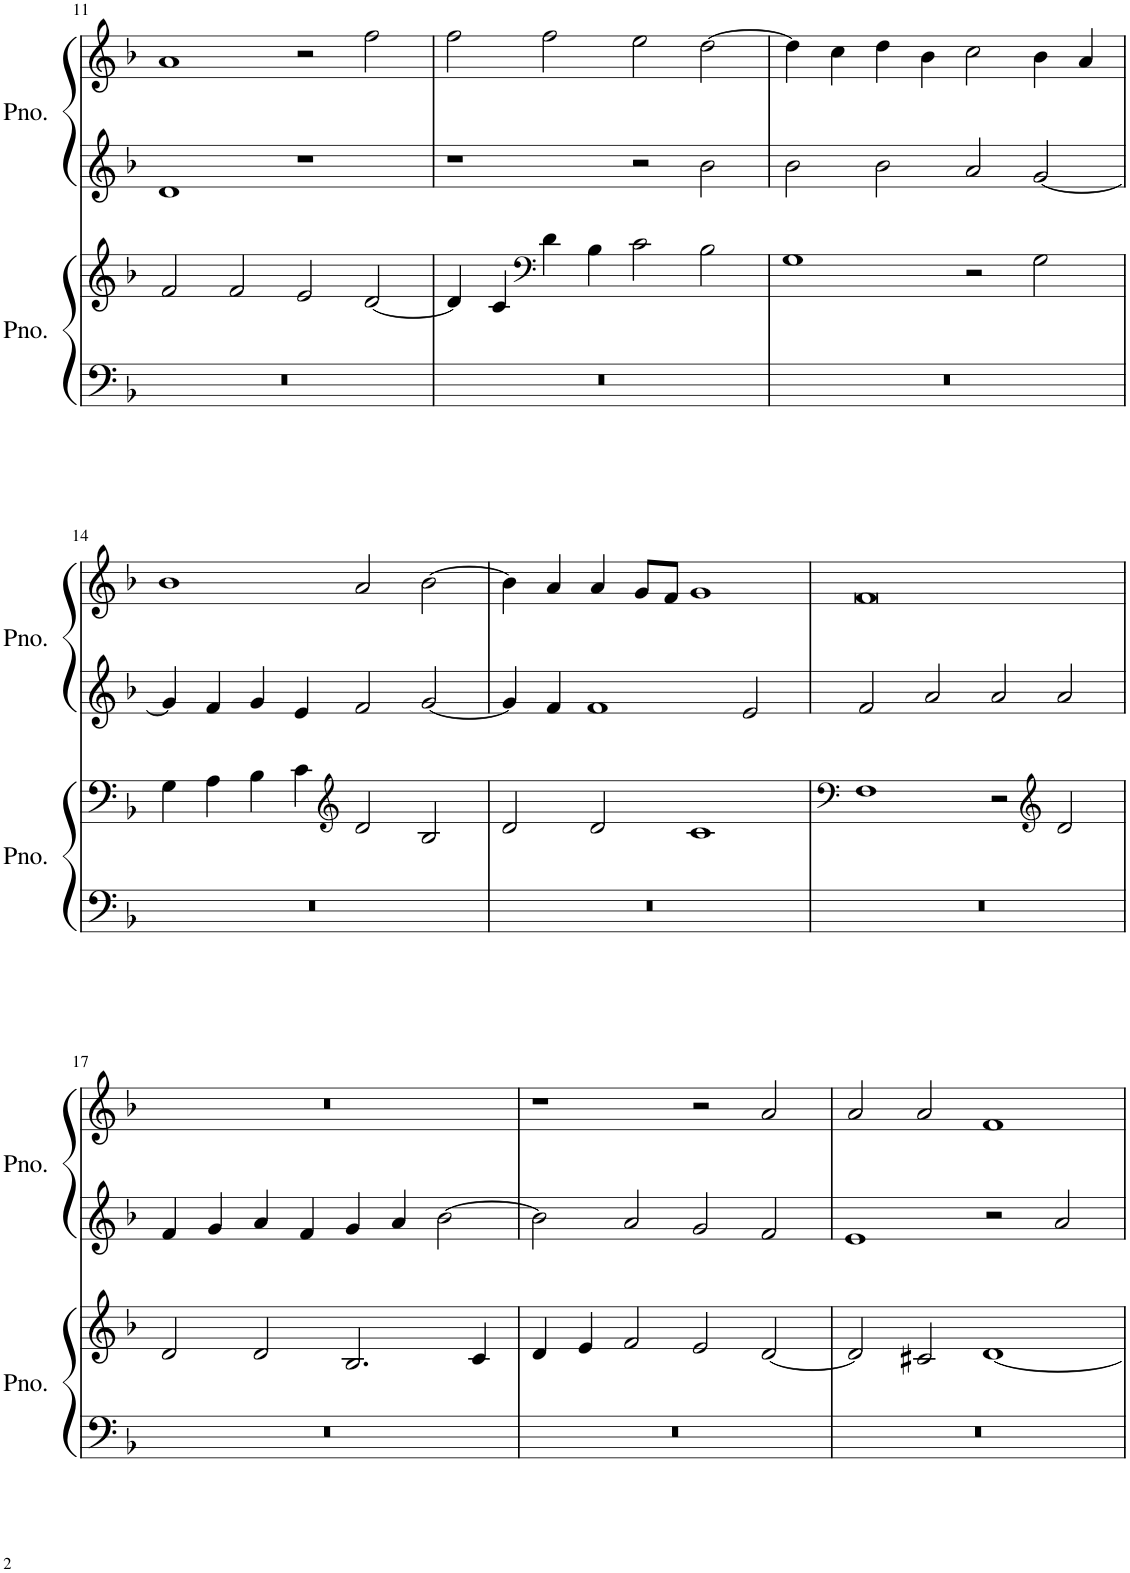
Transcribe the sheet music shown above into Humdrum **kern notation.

**kern	**kern	**kern	**kern
*part2	*part2	*part1	*part1
*staff4	*staff3	*staff2	*staff1
*I"Piano, Voice 2	*	*I"Piano, Voice 0	*
*I'Pno.	*	*I'Pno.	*
!!LO:PB:g=z
*clefF4	*clefG2	*clefG2	*clefG2
*k[b-]	*k[b-]	*k[b-]	*k[b-]
*M4/2	*M4/2	*M4/2	*M4/2
=11	=11	=11	=11
0r	2f/	1d	1a
.	2f/	.	.
.	2e/	1r	2r
.	[2d/	.	2ff\
=12	=12	=12	=12
0r	4d/]	1r	2ff\
.	4c/	.	.
*	*clefF4	*	*
.	4d\	.	2ff\
.	4B-\	.	.
.	2c\	2r	2ee\
.	2B-\	2b-\	[2dd\
=13	=13	=13	=13
0r	1G	2b-\	4dd\]
.	.	.	4cc\
.	.	2b-\	4dd\
.	.	.	4b-\
.	2r	2a/	2cc\
.	2G\	[2g/	4b-\
.	.	.	4a/
!!LO:LB:g=z
=14	=14	=14	=14
0r	4G\	4g/]	1b-
.	4A\	4f/	.
.	4B-\	4g/	.
.	4c\	4e/	.
*	*clefG2	*	*
.	2d/	2f/	2a/
.	2B-/	[2g/	[2b-\
=15	=15	=15	=15
0r	2d/	4g/]	4b-\]
.	.	4f/	4a/
.	2d/	1f	4a/
.	.	.	8g/L
.	.	.	8f/J
.	1c	.	1g
.	.	2e/	.
=16	=16	=16	=16
*	*clefF4	*	*
0r	1F	2f/	0f
.	.	2a/	.
.	2r	2a/	.
*	*clefG2	*	*
.	2d/	2a/	.
!!LO:LB:g=z
=17	=17	=17	=17
0r	2d/	4f/	0r
.	.	4g/	.
.	2d/	4a/	.
.	.	4f/	.
.	2.B-/	4g/	.
.	.	4a/	.
.	.	[2b-\	.
.	4c/	.	.
=18	=18	=18	=18
0r	4d/	2b-\]	1r
.	4e/	.	.
.	2f/	2a/	.
.	2e/	2g/	2r
.	[2d/	2f/	2a/
=19	=19	=19	=19
0r	2d/]	1e	2a/
.	2c#X/	.	2a/
.	[1d	2r	1f
.	.	2a/	.
=	=	=	=
*-	*-	*-	*-
